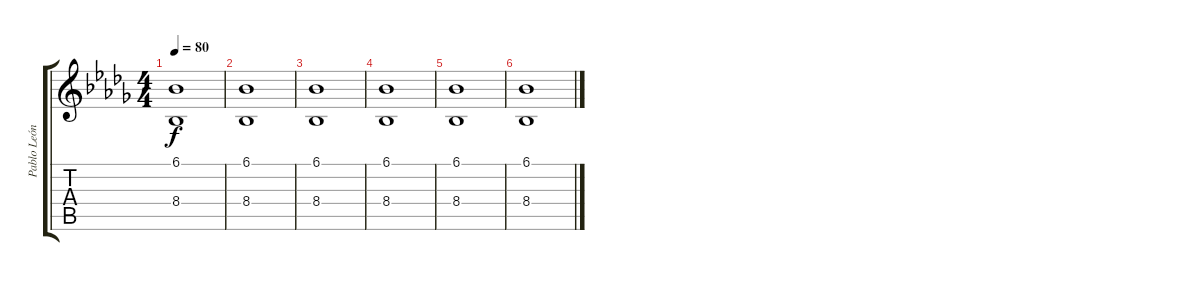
\track ("Pablo León" "Pablo León") {instrument lead3calliope}
\staff {score tabs}
\tuning (E4 B3 G3 D3 A2 E2) {hide}
\ts (4 4)
\tempo 80
\clef g2
\ks bbminor
(6.1 8.4).1{dy f} |
(6.1 8.4).1 |
(6.1 8.4).1{volume 0} |
(6.1 8.4).1 |
(6.1 8.4).1 |
(6.1 8.4).1
